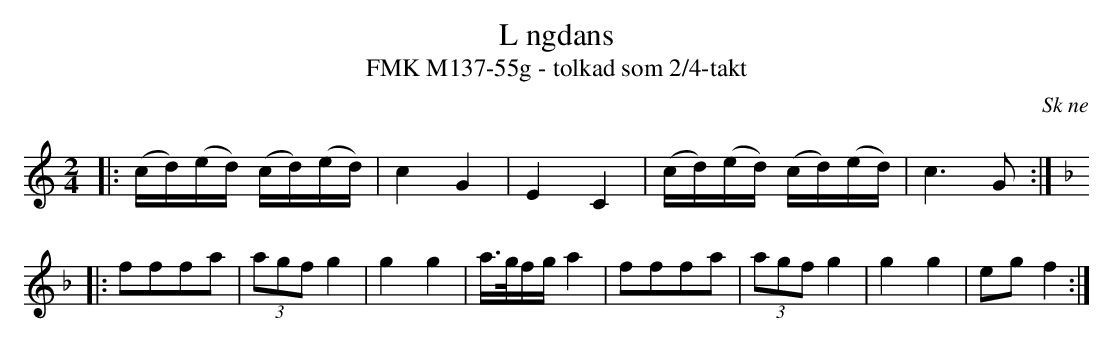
X:1
T:L ngdans
T:FMK M137-55g - tolkad som 2/4-takt
O:Sk ne
M:2/4
L:1/16
K:C
|: (cd)(ed) (cd)(ed) | c4 G4 | E4 C4 | (cd)(ed) (cd)(ed) | c4>G4 :|
|:[K:F] f2f2f2a2 |(3a2g2f2 g4 | g4 g4 |  a>gfg a4 | f2f2f2a2 |(3a2g2f2 g4 | g4  g4 | e2g2 f4  :|
